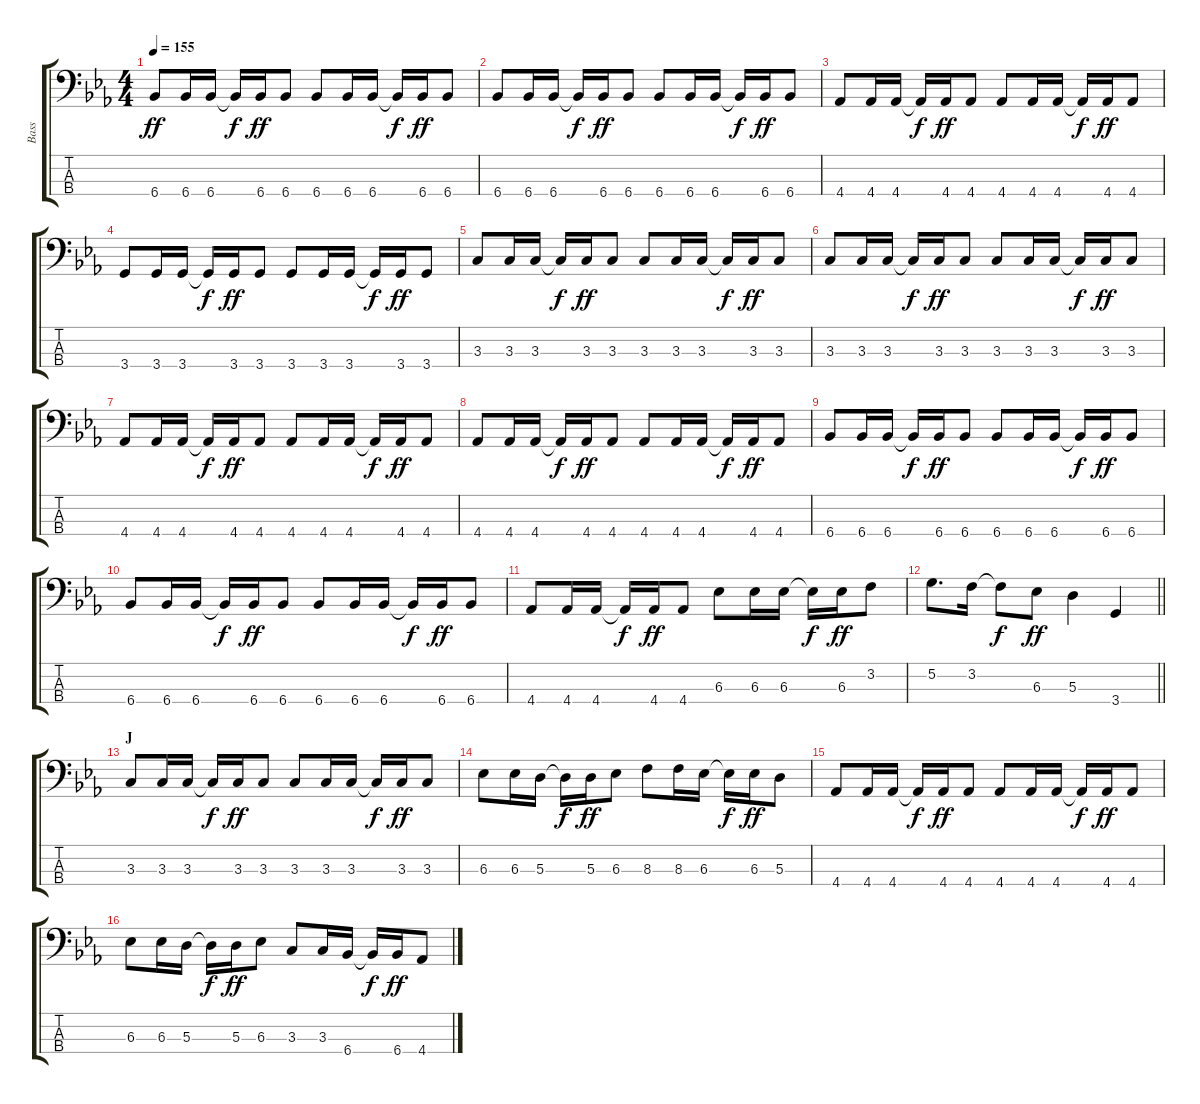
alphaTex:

\track ("Bass" "Bass") {instrument electricbassfinger}
\staff {score tabs}
\tuning (G2 D2 A1 E1) {hide}
\ts (4 4)
\tempo 155
\clef f4
\ks eb
6.4.8{dy ff} 6.4.16 6.4.16 6.4{t}.16{dy f} 6.4.16{dy ff} 6.4.8 6.4.8 6.4.16 6.4.16 6.4{t}.16{dy f} 6.4.16{dy ff} 6.4.8 |
6.4.8 6.4.16 6.4.16 6.4{t}.16{dy f} 6.4.16{dy ff} 6.4.8 6.4.8 6.4.16 6.4.16 6.4{t}.16{dy f} 6.4.16{dy ff} 6.4.8 |
4.4.8 4.4.16 4.4.16 4.4{t}.16{dy f} 4.4.16{dy ff} 4.4.8 4.4.8 4.4.16 4.4.16 4.4{t}.16{dy f} 4.4.16{dy ff} 4.4.8 |
3.4.8 3.4.16 3.4.16 3.4{t}.16{dy f} 3.4.16{dy ff} 3.4.8 3.4.8 3.4.16 3.4.16 3.4{t}.16{dy f} 3.4.16{dy ff} 3.4.8 |
3.3.8 3.3.16 3.3.16 3.3{t}.16{dy f} 3.3.16{dy ff} 3.3.8 3.3.8 3.3.16 3.3.16 3.3{t}.16{dy f} 3.3.16{dy ff} 3.3.8 |
3.3.8 3.3.16 3.3.16 3.3{t}.16{dy f} 3.3.16{dy ff} 3.3.8 3.3.8 3.3.16 3.3.16 3.3{t}.16{dy f} 3.3.16{dy ff} 3.3.8 |
4.4.8 4.4.16 4.4.16 4.4{t}.16{dy f} 4.4.16{dy ff} 4.4.8 4.4.8 4.4.16 4.4.16 4.4{t}.16{dy f} 4.4.16{dy ff} 4.4.8 |
4.4.8 4.4.16 4.4.16 4.4{t}.16{dy f} 4.4.16{dy ff} 4.4.8 4.4.8 4.4.16 4.4.16 4.4{t}.16{dy f} 4.4.16{dy ff} 4.4.8 |
6.4.8 6.4.16 6.4.16 6.4{t}.16{dy f} 6.4.16{dy ff} 6.4.8 6.4.8 6.4.16 6.4.16 6.4{t}.16{dy f} 6.4.16{dy ff} 6.4.8 |
6.4.8 6.4.16 6.4.16 6.4{t}.16{dy f} 6.4.16{dy ff} 6.4.8 6.4.8 6.4.16 6.4.16 6.4{t}.16{dy f} 6.4.16{dy ff} 6.4.8 |
4.4.8 4.4.16 4.4.16 4.4{t}.16{dy f} 4.4.16{dy ff} 4.4.8 6.3.8 6.3.16 6.3.16 6.3{t}.16{dy f} 6.3.16{dy ff} 3.2.8 |
\barLineRight lightlight
5.2.8{d} 3.2.16 3.2{t}.8{dy f} 6.3.8{dy ff} 5.3.4 3.4.4 |
\section ("" "J")
3.3.8 3.3.16 3.3.16 3.3{t}.16{dy f} 3.3.16{dy ff} 3.3.8 3.3.8 3.3.16 3.3.16 3.3{t}.16{dy f} 3.3.16{dy ff} 3.3.8 |
6.3.8 6.3.16 5.3.16 5.3{t}.16{dy f} 5.3.16{dy ff} 6.3.8 8.3.8 8.3.16 6.3.16 6.3{t}.16{dy f} 6.3.16{dy ff} 5.3.8 |
4.4.8 4.4.16 4.4.16 4.4{t}.16{dy f} 4.4.16{dy ff} 4.4.8 4.4.8 4.4.16 4.4.16 4.4{t}.16{dy f} 4.4.16{dy ff} 4.4.8 |
6.3.8 6.3.16 5.3.16 5.3{t}.16{dy f} 5.3.16{dy ff} 6.3.8 3.3.8 3.3.16 6.4.16 6.4{t}.16{dy f} 6.4.16{dy ff} 4.4.8
